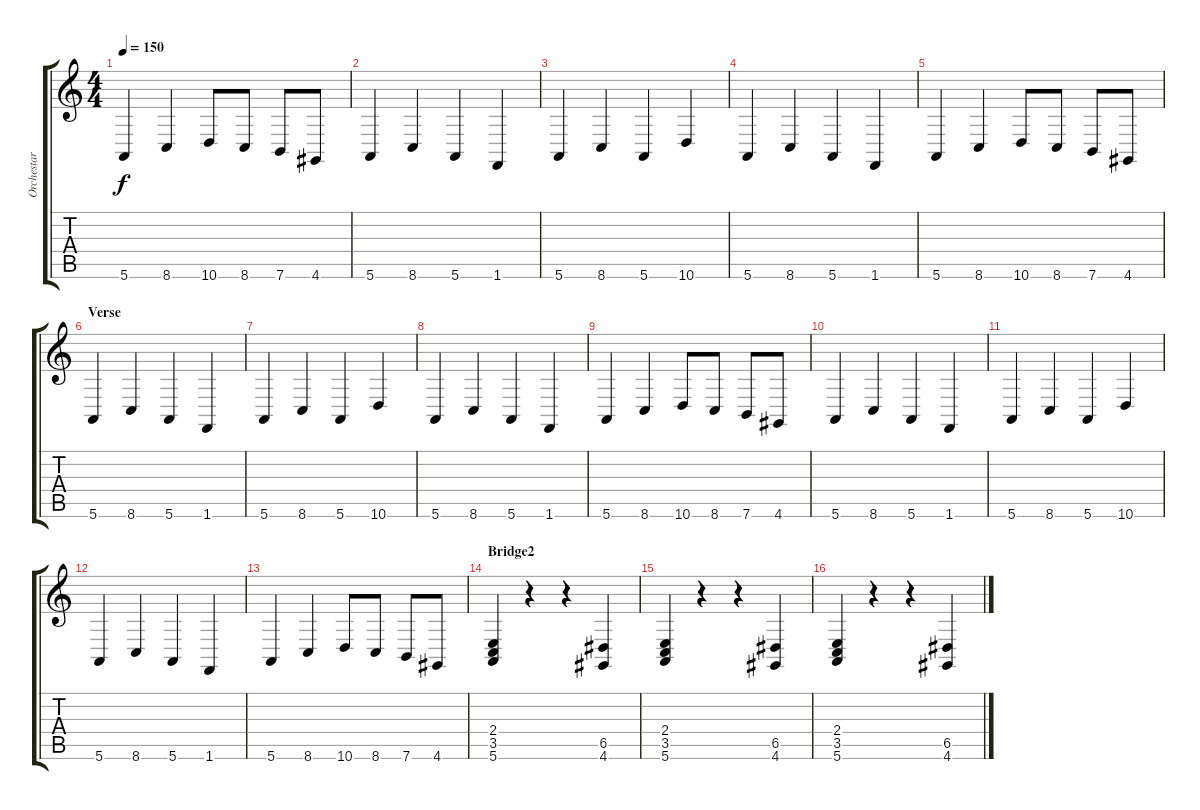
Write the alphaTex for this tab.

\track ("Orchestar" "Orchestar") {instrument electricgrandpiano}
\staff {score tabs}
\tuning (E4 B3 G3 D3 A2 E2) {hide}
\ts (4 4)
\tempo 150
\clef g2
\ks c
5.6.4{dy f} 8.6.4 10.6.8 8.6.8 7.6.8 4.6.8 |
5.6.4 8.6.4 5.6.4 1.6.4 |
5.6.4 8.6.4 5.6.4 10.6.4 |
5.6.4 8.6.4 5.6.4 1.6.4 |
5.6.4 8.6.4 10.6.8 8.6.8 7.6.8 4.6.8 |
\section ("" "Verse")
5.6.4 8.6.4 5.6.4 1.6.4 |
5.6.4 8.6.4 5.6.4 10.6.4 |
5.6.4 8.6.4 5.6.4 1.6.4 |
5.6.4 8.6.4 10.6.8 8.6.8 7.6.8 4.6.8 |
5.6.4 8.6.4 5.6.4 1.6.4 |
5.6.4 8.6.4 5.6.4 10.6.4 |
5.6.4 8.6.4 5.6.4 1.6.4 |
5.6.4 8.6.4 10.6.8 8.6.8 7.6.8 4.6.8 |
\section ("" "Bridge2")
(2.4 3.5 5.6).4{volume 15 instrument fx4atmosphere} r.4 r.4 (6.5 4.6).4 |
(2.4 3.5 5.6).4 r.4 r.4 (6.5 4.6).4 |
(2.4 3.5 5.6).4 r.4 r.4 (6.5 4.6).4
